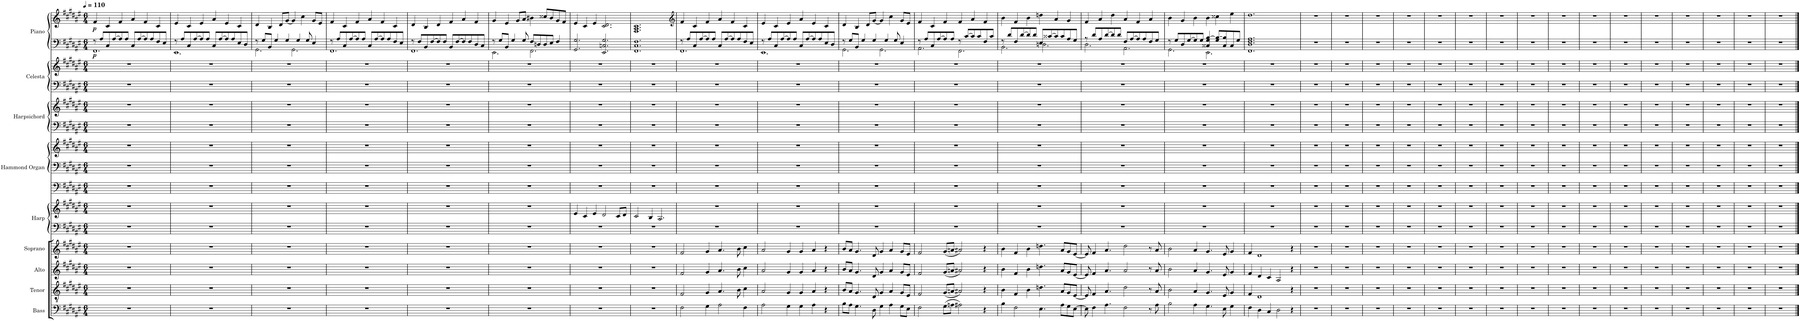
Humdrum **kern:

**kern	**kern	**kern	**kern	**kern	**kern	**kern	**kern	**kern	**kern	**kern	**kern	**kern	**kern	**kern	**dynam
*part9	*part8	*part7	*part6	*part5	*part5	*part4	*part4	*part4	*part3	*part3	*part2	*part2	*part1	*part1	*part1
*staff15	*staff14	*staff13	*staff12	*staff11	*staff10	*staff9	*staff8	*staff7	*staff6	*staff5	*staff4	*staff3	*staff2	*staff1	*staff1/2
*I"Bass	*I"Tenor	*I"Alto	*I"Soprano	*I"Harp	*	*I"Hammond Organ	*	*	*I"Harpsichord	*	*I"Celesta	*	*I"Piano	*	*
*I'B.	*I'T.	*I'A.	*I'S.	*I'Hrp.	*	*I'Hm. Org.	*	*	*I'Hch.	*	*I'Cel.	*	*I'Pno.	*	*
*clefF4	*clefGv2	*clefG2	*clefG2	*clefF4	*clefG2	*clefF4	*clefF4	*clefG2	*clefF4	*clefG2	*clefF4	*clefG2	*clefF4	*clefG2	*
*	*	*	*	*	*	*	*	*	*	*	*Trd-7c-12	*Trd-7c-12	*	*	*
*k[f#c#g#d#a#e#]	*k[f#c#g#d#a#e#]	*k[f#c#g#d#a#e#]	*k[f#c#g#d#a#e#]	*k[f#c#g#d#a#e#]	*k[f#c#g#d#a#e#]	*k[f#c#g#d#a#e#]	*k[f#c#g#d#a#e#]	*k[f#c#g#d#a#e#]	*k[f#c#g#d#a#e#]	*k[f#c#g#d#a#e#]	*k[f#c#g#d#a#e#]	*k[f#c#g#d#a#e#]	*k[f#c#g#d#a#e#]	*k[f#c#g#d#a#e#]	*
*M6/4	*M6/4	*M6/4	*M6/4	*M6/4	*M6/4	*M6/4	*M6/4	*M6/4	*M6/4	*M6/4	*M6/4	*M6/4	*M6/4	*M6/4	*
*MM110	*MM110	*MM110	*MM110	*MM110	*MM110	*MM110	*MM110	*MM110	*MM110	*MM110	*MM110	*MM110	*MM110	*MM110	*
=1	=1	=1	=1	=1	=1	=1	=1	=1	=1	=1	=1	=1	=1	=1	=1
*	*	*	*	*	*	*	*	*	*	*	*	*	*^	*	*
!	!	!	!	!	!	!	!	!	!	!	!	!	!	!	!	!LO:DY:b=2
!	!	!	!	!	!	!	!	!	!	!	!	!	!	!	!	!LO:DY:n=1:b
1.r	1.r	1.r	1.r	1.r	1.r	1.r	1.r	1.r	1.r	1.r	1.r	1.r	8r	1.FF#	4f#/	p p
.	.	.	.	.	.	.	.	.	.	.	.	.	8A#/L	.	.	.
.	.	.	.	.	.	.	.	.	.	.	.	.	8C#/	.	4c#/	.
.	.	.	.	.	.	.	.	.	.	.	.	.	[8A#/	.	.	.
.	.	.	.	.	.	.	.	.	.	.	.	.	8A#/]	.	4f#/	.
.	.	.	.	.	.	.	.	.	.	.	.	.	8A#/J	.	.	.
.	.	.	.	.	.	.	.	.	.	.	.	.	8C#/L	.	4a#/	.
.	.	.	.	.	.	.	.	.	.	.	.	.	[8A#/	.	.	.
.	.	.	.	.	.	.	.	.	.	.	.	.	8A#/]	.	4f#/	.
.	.	.	.	.	.	.	.	.	.	.	.	.	8A#/	.	.	.
.	.	.	.	.	.	.	.	.	.	.	.	.	8F#/	.	4c#/	.
.	.	.	.	.	.	.	.	.	.	.	.	.	8E#/J	.	.	.
=2	=2	=2	=2	=2	=2	=2	=2	=2	=2	=2	=2	=2	=2	=2	=2	=2
1.r	1.r	1.r	1.r	1.r	1.r	1.r	1.r	1.r	1.r	1.r	1.r	1.r	8r	1.EE#	4e#/	.
.	.	.	.	.	.	.	.	.	.	.	.	.	8A#/L	.	.	.
.	.	.	.	.	.	.	.	.	.	.	.	.	8C#/	.	4c#/	.
.	.	.	.	.	.	.	.	.	.	.	.	.	[8A#/	.	.	.
.	.	.	.	.	.	.	.	.	.	.	.	.	8A#/]	.	4e#/	.
.	.	.	.	.	.	.	.	.	.	.	.	.	8A#/J	.	.	.
.	.	.	.	.	.	.	.	.	.	.	.	.	8C#/L	.	4a#/	.
.	.	.	.	.	.	.	.	.	.	.	.	.	[8A#/	.	.	.
.	.	.	.	.	.	.	.	.	.	.	.	.	8A#/]	.	4e#/	.
.	.	.	.	.	.	.	.	.	.	.	.	.	8A#/	.	.	.
.	.	.	.	.	.	.	.	.	.	.	.	.	8E#/	.	4c#/	.
.	.	.	.	.	.	.	.	.	.	.	.	.	8D#/J	.	.	.
=3	=3	=3	=3	=3	=3	=3	=3	=3	=3	=3	=3	=3	=3	=3	=3	=3
1.r	1.r	1.r	1.r	1.r	1.r	1.r	1.r	1.r	1.r	1.r	1.r	1.r	8r	2.GG#\	4d#/	.
.	.	.	.	.	.	.	.	.	.	.	.	.	8G#/L	.	.	.
.	.	.	.	.	.	.	.	.	.	.	.	.	8BB/J	.	4B/	.
.	.	.	.	.	.	.	.	.	.	.	.	.	4G#/	.	.	.
.	.	.	.	.	.	.	.	.	.	.	.	.	.	.	8d#/L	.
.	.	.	.	.	.	.	.	.	.	.	.	.	4G#/	.	[8g#/J	.
.	.	.	.	.	.	.	.	.	.	.	.	.	.	2.GG#\	4g#/]	.
.	.	.	.	.	.	.	.	.	.	.	.	.	4G#/	.	.	.
.	.	.	.	.	.	.	.	.	.	.	.	.	.	.	4cc#\	.
.	.	.	.	.	.	.	.	.	.	.	.	.	8G#/	.	.	.
.	.	.	.	.	.	.	.	.	.	.	.	.	4E#/	.	8g#/L	.
.	.	.	.	.	.	.	.	.	.	.	.	.	.	.	8e#/J	.
=4	=4	=4	=4	=4	=4	=4	=4	=4	=4	=4	=4	=4	=4	=4	=4	=4
1.r	1.r	1.r	1.r	1.r	1.r	1.r	1.r	1.r	1.r	1.r	1.r	1.r	8r	1.FF#	4f#/	.
.	.	.	.	.	.	.	.	.	.	.	.	.	8A#/L	.	.	.
.	.	.	.	.	.	.	.	.	.	.	.	.	8C#/	.	4c#/	.
.	.	.	.	.	.	.	.	.	.	.	.	.	[8A#/	.	.	.
.	.	.	.	.	.	.	.	.	.	.	.	.	8A#/]	.	4f#/	.
.	.	.	.	.	.	.	.	.	.	.	.	.	8A#/J	.	.	.
.	.	.	.	.	.	.	.	.	.	.	.	.	8C#/L	.	4a#/	.
.	.	.	.	.	.	.	.	.	.	.	.	.	[8A#/	.	.	.
.	.	.	.	.	.	.	.	.	.	.	.	.	8A#/]	.	4f#/	.
.	.	.	.	.	.	.	.	.	.	.	.	.	8A#/	.	.	.
.	.	.	.	.	.	.	.	.	.	.	.	.	8F#/	.	4c#/	.
.	.	.	.	.	.	.	.	.	.	.	.	.	8E#/J	.	.	.
=5	=5	=5	=5	=5	=5	=5	=5	=5	=5	=5	=5	=5	=5	=5	=5	=5
1.r	1.r	1.r	1.r	1.r	1.r	1.r	1.r	1.r	1.r	1.r	1.r	1.r	8r	1.FF#	4d#/	.
.	.	.	.	.	.	.	.	.	.	.	.	.	8F#/L	.	.	.
.	.	.	.	.	.	.	.	.	.	.	.	.	8BB/	.	4B/	.
.	.	.	.	.	.	.	.	.	.	.	.	.	[8F#/	.	.	.
.	.	.	.	.	.	.	.	.	.	.	.	.	8F#/]	.	4d#/	.
.	.	.	.	.	.	.	.	.	.	.	.	.	8F#/J	.	.	.
.	.	.	.	.	.	.	.	.	.	.	.	.	8BB/L	.	4f#/	.
.	.	.	.	.	.	.	.	.	.	.	.	.	[8F#/	.	.	.
.	.	.	.	.	.	.	.	.	.	.	.	.	8F#/]	.	4a#/	.
.	.	.	.	.	.	.	.	.	.	.	.	.	8F#/	.	.	.
.	.	.	.	.	.	.	.	.	.	.	.	.	8D#/	.	4f#/	.
.	.	.	.	.	.	.	.	.	.	.	.	.	8C#/J	.	.	.
=6	=6	=6	=6	=6	=6	=6	=6	=6	=6	=6	=6	=6	=6	=6	=6	=6
1.r	1.r	1.r	1.r	1.r	1.r	1.r	1.r	1.r	1.r	1.r	1.r	1.r	8r	2.EE#\	4g#/	.
.	.	.	.	.	.	.	.	.	.	.	.	.	8G#/L	.	.	.
.	.	.	.	.	.	.	.	.	.	.	.	.	8BB/J	.	4e#/	.
.	.	.	.	.	.	.	.	.	.	.	.	.	4G#/	.	.	.
.	.	.	.	.	.	.	.	.	.	.	.	.	.	.	8g#/L	.
.	.	.	.	.	.	.	.	.	.	.	.	.	8G#/	.	8a#/J	.
.	.	.	.	.	.	.	.	.	.	.	.	.	8F#/L	2.FF#\	4b#X\	.
.	.	.	.	.	.	.	.	.	.	.	.	.	8Dn/	.	.	.
.	.	.	.	.	.	.	.	.	.	.	.	.	8D/	.	8cc##X/L	.
.	.	.	.	.	.	.	.	.	.	.	.	.	8E#/J	.	8b#/	.
.	.	.	.	.	.	.	.	.	.	.	.	.	4F#/	.	8g#/	.
.	.	.	.	.	.	.	.	.	.	.	.	.	.	.	8f#/J	.
*	*	*	*	*	*	*	*	*	*	*	*	*	*v	*v	*	*
=7	=7	=7	=7	=7	=7	=7	=7	=7	=7	=7	=7	=7	=7	=7	=7
1.r	1.r	1.r	1.r	1.r	4e#/	1.r	1.r	1.r	1.r	1.r	1.r	1.r	2.GG#/ 2.G#/	4e#/	.
.	.	.	.	.	4c#/	.	.	.	.	.	.	.	.	4c#/	.
.	.	.	.	.	4e#/	.	.	.	.	.	.	.	.	4e#/	.
.	.	.	.	.	2d#/	.	.	.	.	.	.	.	2.EE#/ 2.Cn/ 2.G#/	2.c#/ 2.d#/	.
.	.	.	.	.	8c#/L	.	.	.	.	.	.	.	.	.	.
.	.	.	.	.	8d#/J	.	.	.	.	.	.	.	.	.	.
=8	=8	=8	=8	=8	=8	=8	=8	=8	=8	=8	=8	=8	=8	=8	=8
1.r	1.r	1.r	1.r	1.r	2c#/	1.r	1.r	1.r	1.r	1.r	1.r	1.r	1.FF# 1.C# 1.F#	1.F# 1.A# 1.c#	.
.	.	.	.	.	4B/	.	.	.	.	.	.	.	.	.	.
.	.	.	.	.	2.A#/	.	.	.	.	.	.	.	.	.	.
=9	=9	=9	=9	=9	=9	=9	=9	=9	=9	=9	=9	=9	=9	=9	=9
*	*	*	*	*	*	*	*	*	*	*	*	*	*	*clefG2	*
*	*	*	*	*	*	*	*	*	*	*	*	*	*^	*	*
2F#\	2F#/	2f#/	2f#/	1.r	1.r	1.r	1.r	1.r	1.r	1.r	1.r	1.r	8r	1.FF#	4f#/	.
.	.	.	.	.	.	.	.	.	.	.	.	.	8A#/L	.	.	.
.	.	.	.	.	.	.	.	.	.	.	.	.	8C#/	.	4c#/	.
.	.	.	.	.	.	.	.	.	.	.	.	.	[8A#/	.	.	.
4G#\	4G#/	4g#/	4g#/	.	.	.	.	.	.	.	.	.	8A#/]	.	4f#/	.
.	.	.	.	.	.	.	.	.	.	.	.	.	8A#/J	.	.	.
2A#\	4.A#/	4.a#/	4.a#/	.	.	.	.	.	.	.	.	.	8C#/L	.	4a#/	.
.	.	.	.	.	.	.	.	.	.	.	.	.	[8A#/	.	.	.
.	.	.	.	.	.	.	.	.	.	.	.	.	8A#/]	.	4f#/	.
.	8B\	8b\	8b\	.	.	.	.	.	.	.	.	.	8A#/	.	.	.
4F#\	4c#\	4cc#\	4cc#\	.	.	.	.	.	.	.	.	.	8F#/	.	4c#/	.
.	.	.	.	.	.	.	.	.	.	.	.	.	8E#/J	.	.	.
=10	=10	=10	=10	=10	=10	=10	=10	=10	=10	=10	=10	=10	=10	=10	=10	=10
2A#\	2A#/	2a#/	2a#/	1.r	1.r	1.r	1.r	1.r	1.r	1.r	1.r	1.r	8r	1.EE#	4e#/	.
.	.	.	.	.	.	.	.	.	.	.	.	.	8A#/L	.	.	.
.	.	.	.	.	.	.	.	.	.	.	.	.	8C#/	.	4c#/	.
.	.	.	.	.	.	.	.	.	.	.	.	.	[8A#/	.	.	.
4G#\	4G#/	4g#/	4g#/	.	.	.	.	.	.	.	.	.	8A#/]	.	4e#/	.
.	.	.	.	.	.	.	.	.	.	.	.	.	8A#/J	.	.	.
4G#\	4G#/	4g#/	4g#/	.	.	.	.	.	.	.	.	.	8C#/L	.	4a#/	.
.	.	.	.	.	.	.	.	.	.	.	.	.	[8A#/	.	.	.
4A#\	4A#/	4a#/	4a#/	.	.	.	.	.	.	.	.	.	8A#/]	.	4e#/	.
.	.	.	.	.	.	.	.	.	.	.	.	.	8A#/	.	.	.
4r	4r	4r	4r	.	.	.	.	.	.	.	.	.	8E#/	.	4c#/	.
.	.	.	.	.	.	.	.	.	.	.	.	.	8D#/J	.	.	.
=11	=11	=11	=11	=11	=11	=11	=11	=11	=11	=11	=11	=11	=11	=11	=11	=11
8B\L	8B/L	8b/L	8b/L	1.r	1.r	1.r	1.r	1.r	1.r	1.r	1.r	1.r	8r	2.GG#\	4d#/	.
8A#\J	8A#/J	8a#/J	8a#/J	.	.	.	.	.	.	.	.	.	8G#/L	.	.	.
4.G#\	4.G#/	4.g#/	4.g#/	.	.	.	.	.	.	.	.	.	8BB/J	.	4B/	.
.	.	.	.	.	.	.	.	.	.	.	.	.	4G#/	.	.	.
.	.	.	.	.	.	.	.	.	.	.	.	.	.	.	8d#/L	.
8D#\	8D#/	8d#/	8d#/	.	.	.	.	.	.	.	.	.	4G#/	.	[8g#/J	.
4G#\	4G#/	4g#/	4g#/	.	.	.	.	.	.	.	.	.	.	2.GG#\	4g#/]	.
.	.	.	.	.	.	.	.	.	.	.	.	.	4G#/	.	.	.
4A#\	4A#/	4a#/	4a#/	.	.	.	.	.	.	.	.	.	.	.	4cc#\	.
.	.	.	.	.	.	.	.	.	.	.	.	.	8G#/	.	.	.
8G#\L	8G#/L	8g#/L	8g#/L	.	.	.	.	.	.	.	.	.	4E#/	.	8g#/L	.
8E#\J	8E#/J	8e#/J	8e#/J	.	.	.	.	.	.	.	.	.	.	.	8e#/J	.
=12	=12	=12	=12	=12	=12	=12	=12	=12	=12	=12	=12	=12	=12	=12	=12	=12
2F#\	2F#/	2f#/	2f#/	1.r	1.r	1.r	1.r	1.r	1.r	1.r	1.r	1.r	8r	2.AA#\	4f#/	.
.	.	.	.	.	.	.	.	.	.	.	.	.	8A#/L	.	.	.
.	.	.	.	.	.	.	.	.	.	.	.	.	8C#/	.	4c#/	.
.	.	.	.	.	.	.	.	.	.	.	.	.	[8A#/	.	.	.
(8G#\L	(8G#/L	(8g#/L	(8g#/L	.	.	.	.	.	.	.	.	.	8A#/]	.	4f#/	.
8An\J	8An/J	8an/J	8an/J	.	.	.	.	.	.	.	.	.	8A#/J	.	.	.
2A#X\)	2A#X/)	2a#X/)	2a#X/)	.	.	.	.	.	.	.	.	.	8r	2.FF#\	4f#/	.
.	.	.	.	.	.	.	.	.	.	.	.	.	[8c#/L	.	.	.
.	.	.	.	.	.	.	.	.	.	.	.	.	8c#/]	.	4a#/	.
.	.	.	.	.	.	.	.	.	.	.	.	.	8c#/	.	.	.
4r	4r	4r	4r	.	.	.	.	.	.	.	.	.	8F#/	.	4f#/	.
.	.	.	.	.	.	.	.	.	.	.	.	.	8c#/J	.	.	.
=13	=13	=13	=13	=13	=13	=13	=13	=13	=13	=13	=13	=13	=13	=13	=13	=13
4B\	4B\	4b\	4b\	1.r	1.r	1.r	1.r	1.r	1.r	1.r	1.r	1.r	8r	2.BB\	4b\	.
.	.	.	.	.	.	.	.	.	.	.	.	.	8d#/L	.	.	.
2F#\	4F#/	4f#/	4f#/	.	.	.	.	.	.	.	.	.	8F#/	.	4f#/	.
.	.	.	.	.	.	.	.	.	.	.	.	.	[8d#/	.	.	.
.	4B\	4b\	4b\	.	.	.	.	.	.	.	.	.	8d#/]	.	4b\	.
.	.	.	.	.	.	.	.	.	.	.	.	.	8d#/J	.	.	.
4.E#\	4.dn\	4.ddn\	4.ddn\	.	.	.	.	.	.	.	.	.	8E#/L	2.Dn\	4ddn\	.
.	.	.	.	.	.	.	.	.	.	.	.	.	[8c##X/	.	.	.
.	.	.	.	.	.	.	.	.	.	.	.	.	8c##/]	.	4a#/	.
8A#\L	8A#/L	8a#/L	8a#/L	.	.	.	.	.	.	.	.	.	8c##/	.	.	.
8G#\	8G#/	8g#/	8g#/	.	.	.	.	.	.	.	.	.	8A#/	.	4g#/	.
[8E#\J	[8E#/J	[8e#/J	[8e#/J	.	.	.	.	.	.	.	.	.	8G#/J	.	.	.
=14	=14	=14	=14	=14	=14	=14	=14	=14	=14	=14	=14	=14	=14	=14	=14	=14
8E#\]	8E#/]	8e#/]	8e#/]	1.r	1.r	1.r	1.r	1.r	1.r	1.r	1.r	1.r	8r	2.D#\	4f#/	.
4F#\	4F#/	4f#/	4f#/	.	.	.	.	.	.	.	.	.	8d#/L	.	.	.
.	.	.	.	.	.	.	.	.	.	.	.	.	8A#/	.	4a#/	.
4.A#\	4.A#/	4.a#/	4.a#/	.	.	.	.	.	.	.	.	.	[8d#/	.	.	.
.	.	.	.	.	.	.	.	.	.	.	.	.	8d#/]	.	4dd#\	.
.	.	.	.	.	.	.	.	.	.	.	.	.	8d#/J	.	.	.
2F#\	2d#\	2a#/	2dd#\	.	.	.	.	.	.	.	.	.	8F#/L	2.AA#\	4a#/	.
.	.	.	.	.	.	.	.	.	.	.	.	.	[8A#/	.	.	.
.	.	.	.	.	.	.	.	.	.	.	.	.	8A#/]	.	4f#/	.
.	.	.	.	.	.	.	.	.	.	.	.	.	8A#/	.	.	.
8r	8r	8r	8r	.	.	.	.	.	.	.	.	.	8F#/	.	4a#/	.
8A#\	8A#/	8a#/	8a#/	.	.	.	.	.	.	.	.	.	8G#/J	.	.	.
=15	=15	=15	=15	=15	=15	=15	=15	=15	=15	=15	=15	=15	=15	=15	=15	=15
2B\	2B\	2b\	2b\	1.r	1.r	1.r	1.r	1.r	1.r	1.r	1.r	1.r	8r	2.GG#\	4b\	.
.	.	.	.	.	.	.	.	.	.	.	.	.	8G#/L	.	.	.
.	.	.	.	.	.	.	.	.	.	.	.	.	8D#/	.	4g#/	.
.	.	.	.	.	.	.	.	.	.	.	.	.	[8G#/	.	.	.
4A#\	4A#/	4a#/	4a#/	.	.	.	.	.	.	.	.	.	8G#/]	.	4b\	.
.	.	.	.	.	.	.	.	.	.	.	.	.	8G#/J	.	.	.
4.G#\	4.G#/	4.g#/	4.g#/	.	.	.	.	.	.	.	.	.	4C##X/ 4G#/ [4B/	2.EE#\	4b\	.
.	.	.	.	.	.	.	.	.	.	.	.	.	8G#/ 8B/_L	.	4cc##X\	.
8E#\	8E#/	8e#/	8e#/	.	.	.	.	.	.	.	.	.	8C##/ 8B/]	.	.	.
4G#\	4G#/	4g#/	4g#/	.	.	.	.	.	.	.	.	.	8C##/	.	4ee#\	.
.	.	.	.	.	.	.	.	.	.	.	.	.	8G#/J	.	.	.
*	*	*	*	*	*	*	*	*	*	*	*	*	*v	*v	*	*
=16	=16	=16	=16	=16	=16	=16	=16	=16	=16	=16	=16	=16	=16	=16	=16
4F#\	4F#/	4f#/	4f#/	1.r	1.r	1.r	1.r	1.r	1.r	1.r	1.r	1.r	1.FF# 1.D# 1.F# 1.A#	1.dd#	.
4D#\	1D#	4d#/	1d#	.	.	.	.	.	.	.	.	.	.	.	.
4C#/	.	4c#/	.	.	.	.	.	.	.	.	.	.	.	.	.
2D#\	.	2A#/	.	.	.	.	.	.	.	.	.	.	.	.	.
4r	4r	4r	4r	.	.	.	.	.	.	.	.	.	.	.	.
=17	=17	=17	=17	=17	=17	=17	=17	=17	=17	=17	=17	=17	=17	=17	=17
1.r	1.r	1.r	1.r	1.r	1.r	1.r	1.r	1.r	1.r	1.r	1.r	1.r	1.r	1.r	.
=18	=18	=18	=18	=18	=18	=18	=18	=18	=18	=18	=18	=18	=18	=18	=18
1.r	1.r	1.r	1.r	1.r	1.r	1.r	1.r	1.r	1.r	1.r	1.r	1.r	1.r	1.r	.
=19	=19	=19	=19	=19	=19	=19	=19	=19	=19	=19	=19	=19	=19	=19	=19
1.r	1.r	1.r	1.r	1.r	1.r	1.r	1.r	1.r	1.r	1.r	1.r	1.r	1.r	1.r	.
=20	=20	=20	=20	=20	=20	=20	=20	=20	=20	=20	=20	=20	=20	=20	=20
1.r	1.r	1.r	1.r	1.r	1.r	1.r	1.r	1.r	1.r	1.r	1.r	1.r	1.r	1.r	.
=21	=21	=21	=21	=21	=21	=21	=21	=21	=21	=21	=21	=21	=21	=21	=21
1.r	1.r	1.r	1.r	1.r	1.r	1.r	1.r	1.r	1.r	1.r	1.r	1.r	1.r	1.r	.
=22	=22	=22	=22	=22	=22	=22	=22	=22	=22	=22	=22	=22	=22	=22	=22
1.r	1.r	1.r	1.r	1.r	1.r	1.r	1.r	1.r	1.r	1.r	1.r	1.r	1.r	1.r	.
=23	=23	=23	=23	=23	=23	=23	=23	=23	=23	=23	=23	=23	=23	=23	=23
1.r	1.r	1.r	1.r	1.r	1.r	1.r	1.r	1.r	1.r	1.r	1.r	1.r	1.r	1.r	.
=24	=24	=24	=24	=24	=24	=24	=24	=24	=24	=24	=24	=24	=24	=24	=24
1.r	1.r	1.r	1.r	1.r	1.r	1.r	1.r	1.r	1.r	1.r	1.r	1.r	1.r	1.r	.
=25	=25	=25	=25	=25	=25	=25	=25	=25	=25	=25	=25	=25	=25	=25	=25
1.r	1.r	1.r	1.r	1.r	1.r	1.r	1.r	1.r	1.r	1.r	1.r	1.r	1.r	1.r	.
=26	=26	=26	=26	=26	=26	=26	=26	=26	=26	=26	=26	=26	=26	=26	=26
1.r	1.r	1.r	1.r	1.r	1.r	1.r	1.r	1.r	1.r	1.r	1.r	1.r	1.r	1.r	.
=27	=27	=27	=27	=27	=27	=27	=27	=27	=27	=27	=27	=27	=27	=27	=27
1.r	1.r	1.r	1.r	1.r	1.r	1.r	1.r	1.r	1.r	1.r	1.r	1.r	1.r	1.r	.
=28	=28	=28	=28	=28	=28	=28	=28	=28	=28	=28	=28	=28	=28	=28	=28
1.r	1.r	1.r	1.r	1.r	1.r	1.r	1.r	1.r	1.r	1.r	1.r	1.r	1.r	1.r	.
=29	=29	=29	=29	=29	=29	=29	=29	=29	=29	=29	=29	=29	=29	=29	=29
1.r	1.r	1.r	1.r	1.r	1.r	1.r	1.r	1.r	1.r	1.r	1.r	1.r	1.r	1.r	.
=30	=30	=30	=30	=30	=30	=30	=30	=30	=30	=30	=30	=30	=30	=30	=30
1.r	1.r	1.r	1.r	1.r	1.r	1.r	1.r	1.r	1.r	1.r	1.r	1.r	1.r	1.r	.
=31	=31	=31	=31	=31	=31	=31	=31	=31	=31	=31	=31	=31	=31	=31	=31
1.r	1.r	1.r	1.r	1.r	1.r	1.r	1.r	1.r	1.r	1.r	1.r	1.r	1.r	1.r	.
=32	=32	=32	=32	=32	=32	=32	=32	=32	=32	=32	=32	=32	=32	=32	=32
1.r	1.r	1.r	1.r	1.r	1.r	1.r	1.r	1.r	1.r	1.r	1.r	1.r	1.r	1.r	.
==	==	==	==	==	==	==	==	==	==	==	==	==	==	==	==
*-	*-	*-	*-	*-	*-	*-	*-	*-	*-	*-	*-	*-	*-	*-	*-
